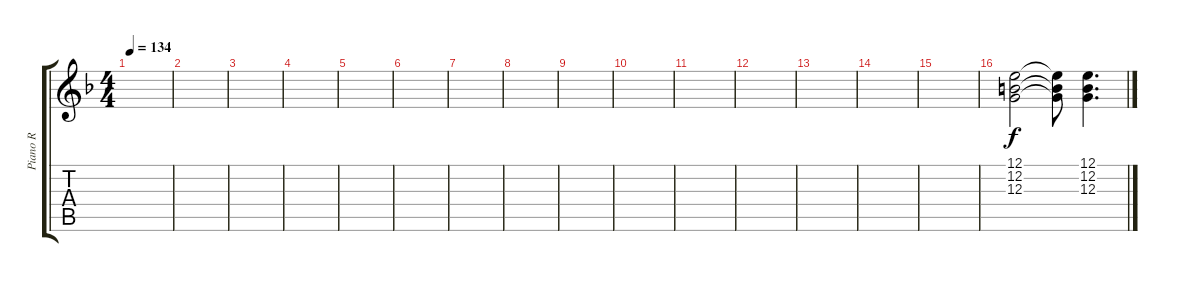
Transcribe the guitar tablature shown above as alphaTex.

\track ("Piano R" "Piano R") {instrument brightacousticpiano}
\staff {score tabs}
\tuning (E4 B3 G3 D3 A2 E2) {hide}
\ts (4 4)
\tempo 134
\clef g2
\ks f
|
|
|
|
|
|
|
|
|
|
|
|
|
|
|
(12.1 12.2 12.3).2{volume 11 balance 13 instrument brightacousticpiano} (12.1{t} 12.2{t} 12.3{t}).8 (12.1 12.2 12.3).4{d}
